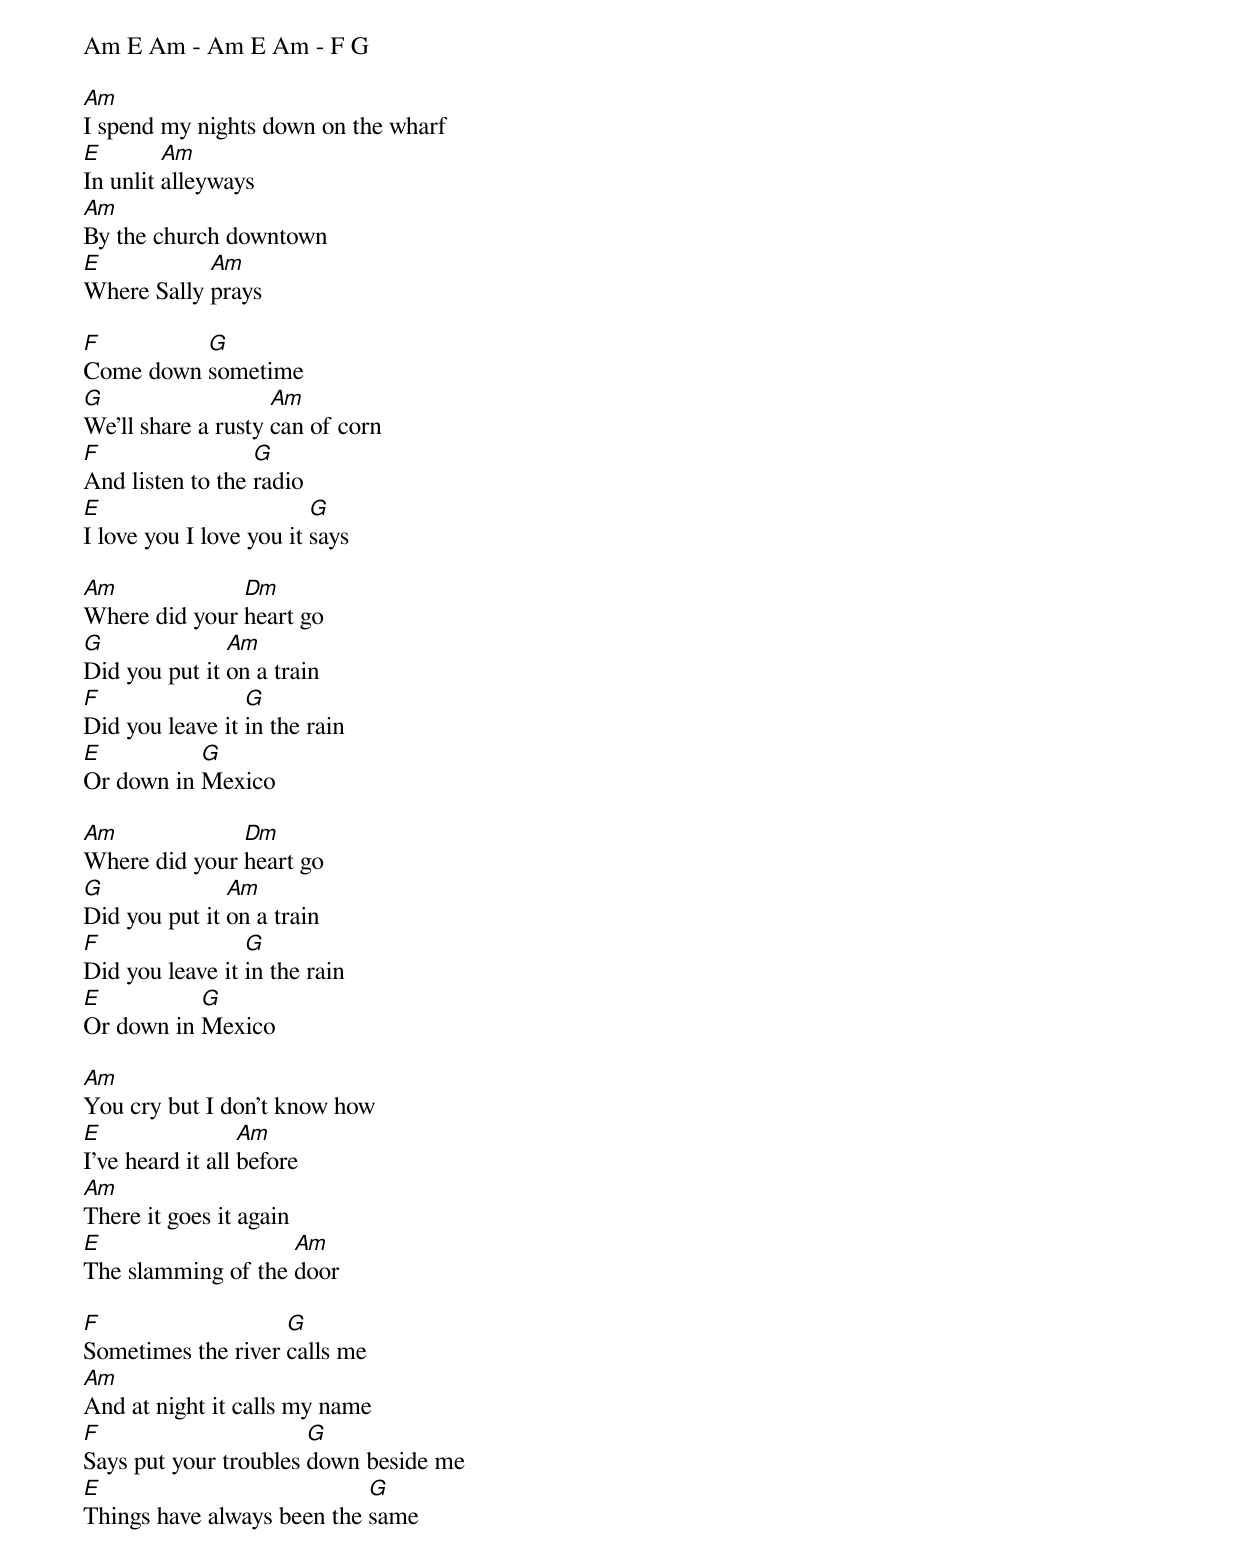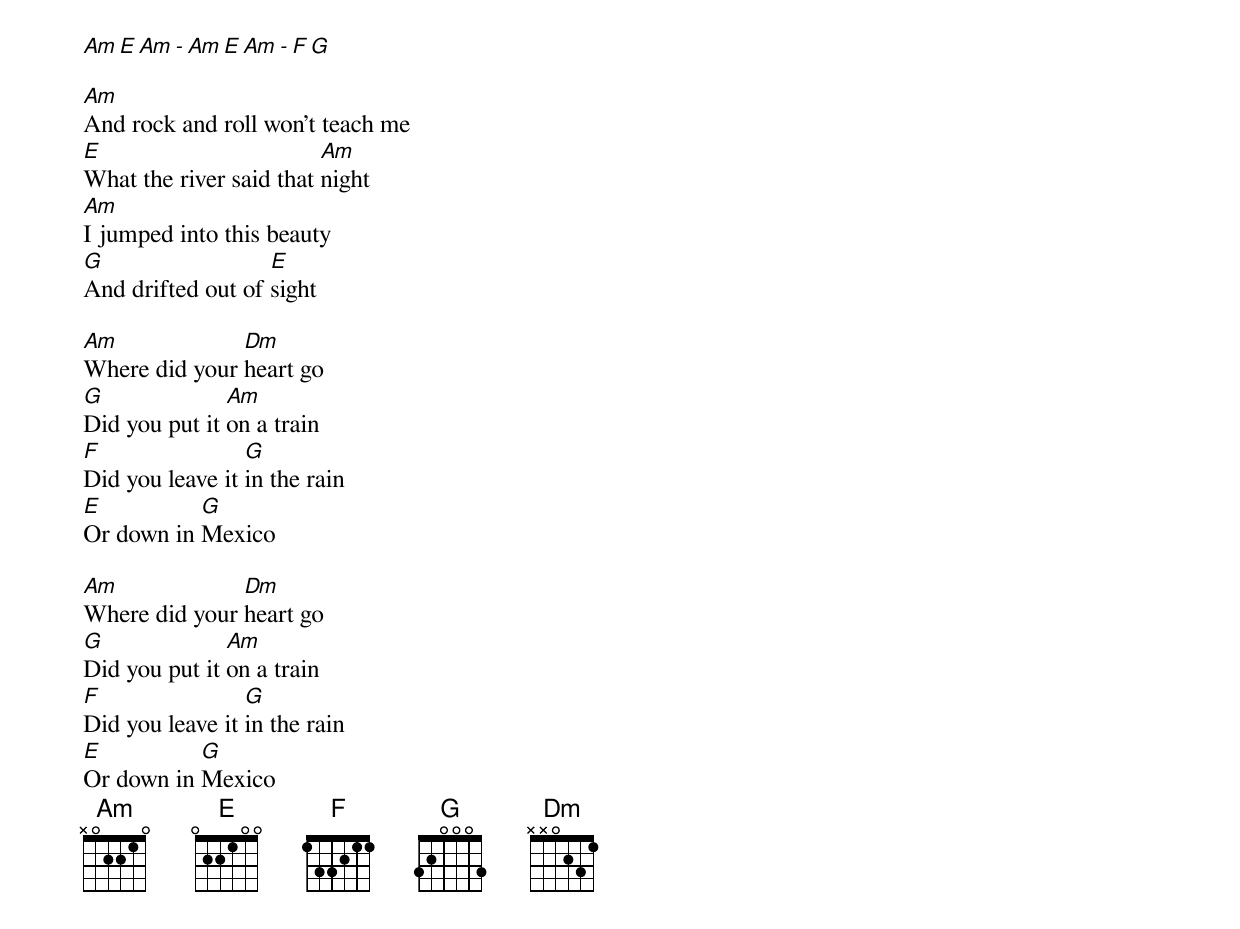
Am E Am - Am E Am - F G

Am
I spend my nights down on the wharf
E        Am
In unlit alleyways
Am
By the church downtown
E           Am
Where Sally prays

F         G
Come down sometime
G                   Am
We'll share a rusty can of corn
F                 G
And listen to the radio
E                        G
I love you I love you it says

Am             Dm
Where did your heart go
G              Am
Did you put it on a train
F                G
Did you leave it in the rain
E          G
Or down in Mexico

Am             Dm
Where did your heart go
G              Am
Did you put it on a train
F                G
Did you leave it in the rain
E          G
Or down in Mexico

Am
You cry but I don't know how
E                 Am
I've heard it all before
Am
There it goes it again
E                   Am
The slamming of the door

F                   G
Sometimes the river calls me
Am
And at night it calls my name
F                      G
Says put your troubles down beside me
E                           G
Things have always been the same

Am E Am - Am E Am - F G

Am
And rock and roll won't teach me
E                        Am
What the river said that night
Am
I jumped into this beauty
G                  E
And drifted out of sight

Am             Dm
Where did your heart go
G              Am
Did you put it on a train
F                G
Did you leave it in the rain
E          G
Or down in Mexico

Am             Dm
Where did your heart go
G              Am
Did you put it on a train
F                G
Did you leave it in the rain
E          G
Or down in Mexico
